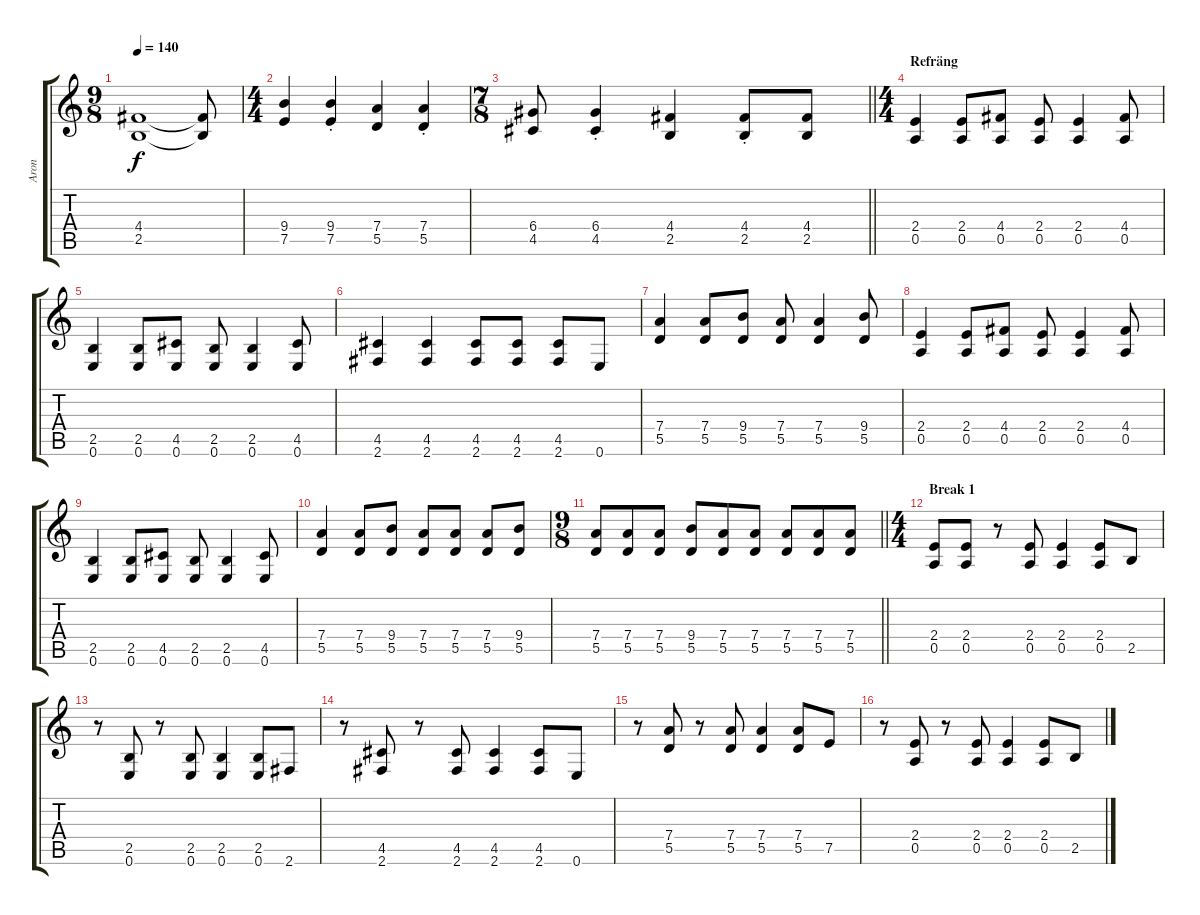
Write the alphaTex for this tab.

\track ("Aron" "Aron") {instrument distortionguitar}
\staff {score tabs}
\tuning (E4 B3 G3 D3 A2 E2) {hide}
\ts (9 8)
\tempo 140
\clef g2
\ks c
(4.4{t} 2.5{t}).1{dy f} (4.4{t} 2.5{t}).8 |
\ts (4 4)
(9.4 7.5).4 (9.4{st} 7.5).4 (7.4 5.5).4 (7.4{st} 5.5).4 |
\ts (7 8)
\barLineRight lightlight
(6.4 4.5).8 (6.4{st} 4.5).4 (4.4 2.5).4 (4.4{st} 2.5).8 (4.4 2.5).8 |
\ts (4 4)
\section ("" "Refräng")
(2.4 0.5).4 (2.4 0.5).8 (4.4 0.5).8 (2.4 0.5).8 (2.4 0.5).4 (4.4 0.5).8 |
(2.5 0.6).4 (2.5 0.6).8 (4.5 0.6).8 (2.5 0.6).8 (2.5 0.6).4 (4.5 0.6).8 |
(4.5 2.6).4 (4.5 2.6).4 (4.5 2.6).8 (4.5 2.6).8 (4.5 2.6).8 0.6.8 |
(7.4 5.5).4 (7.4 5.5).8 (9.4 5.5).8 (7.4 5.5).8 (7.4 5.5).4 (9.4 5.5).8 |
(2.4 0.5).4 (2.4 0.5).8 (4.4 0.5).8 (2.4 0.5).8 (2.4 0.5).4 (4.4 0.5).8 |
(2.5 0.6).4 (2.5 0.6).8 (4.5 0.6).8 (2.5 0.6).8 (2.5 0.6).4 (4.5 0.6).8 |
(7.4 5.5).4 (7.4 5.5).8 (9.4 5.5).8 (7.4 5.5).8 (7.4 5.5).8 (7.4 5.5).8 (9.4 5.5).8 |
\ts (9 8)
\barLineRight lightlight
(7.4 5.5).8 (7.4 5.5).8 (7.4 5.5).8 (9.4 5.5).8 (7.4 5.5).8 (7.4 5.5).8 (7.4 5.5).8 (7.4 5.5).8 (7.4 5.5).8 |
\ts (4 4)
\section ("" "Break 1")
(2.4 0.5).8 (2.4 0.5).8 r.8 (2.4 0.5).8 (2.4 0.5).4 (2.4 0.5).8 2.5.8 |
r.8 (2.5 0.6).8 r.8 (2.5 0.6).8 (2.5 0.6).4 (2.5 0.6).8 2.6.8 |
r.8 (4.5 2.6).8 r.8 (4.5 2.6).8 (4.5 2.6).4 (4.5 2.6).8 0.6.8 |
r.8 (7.4 5.5).8 r.8 (7.4 5.5).8 (7.4 5.5).4 (7.4 5.5).8 7.5.8 |
r.8 (2.4 0.5).8 r.8 (2.4 0.5).8 (2.4 0.5).4 (2.4 0.5).8 2.5.8
